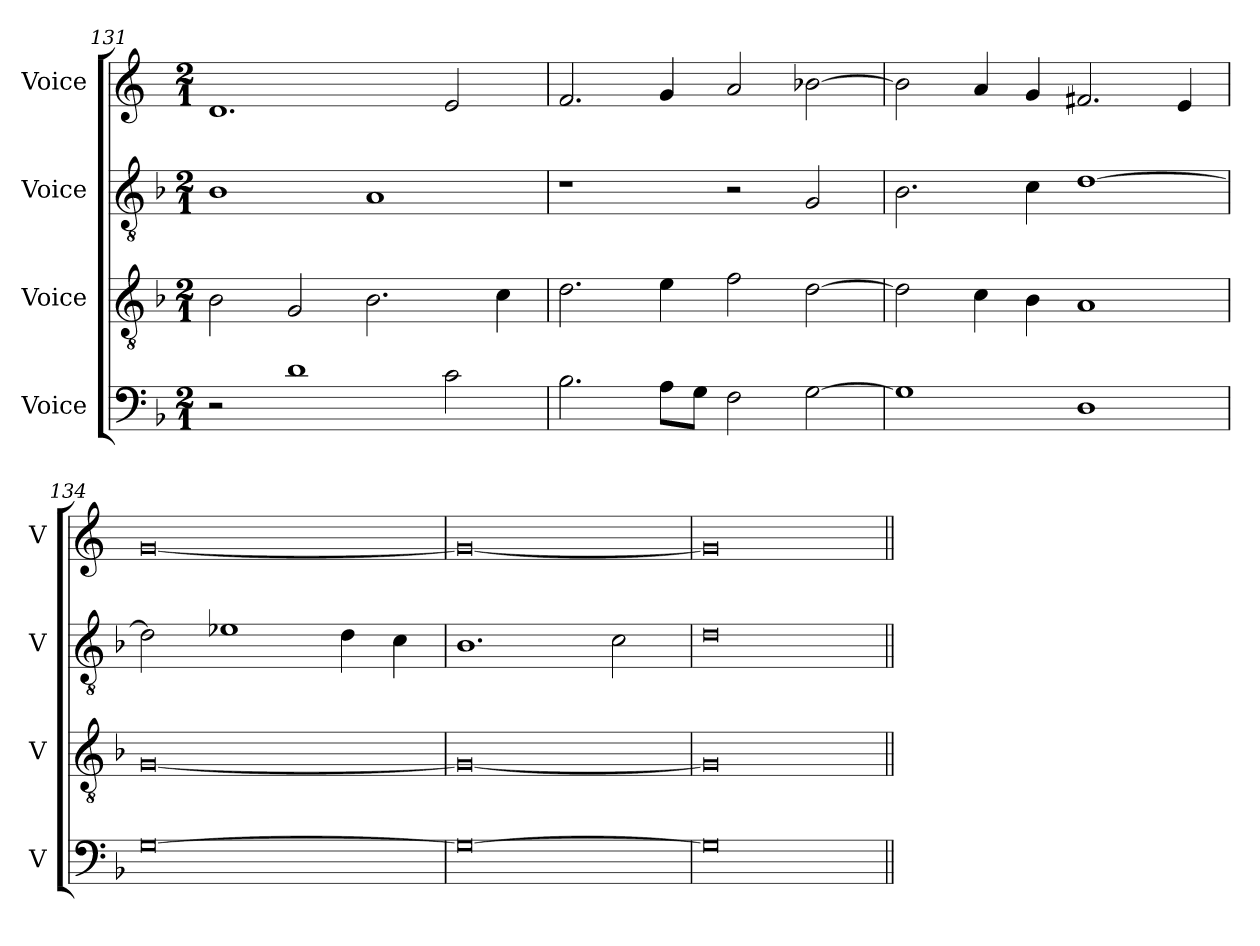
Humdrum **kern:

**kern	**kern	**kern	**kern
*part4	*part3	*part2	*part1
*staff4	*staff3	*staff2	*staff1
*I"Voice	*I"Voice	*I"Voice	*I"Voice
*I'V	*I'V	*I'V	*I'V
*clefF4	*clefGv2	*clefGv2	*clefG2
*k[b-]	*k[b-]	*k[b-]	*k[]
*M2/1	*M2/1	*M2/1	*M2/1
=131	=131	=131	=131
2r	2B-\	1B-	1.d
1d	2G/	.	.
.	2.B-\	1A	.
2c\	.	.	2e/
.	4c\	.	.
=132	=132	=132	=132
2.B-\	2.d\	1r	2.f/
8A\L	4e\	.	4g/
8G\J	.	.	.
2F\	2f\	2r	2a/
[2G\	[2d\	2G/	[2b-X\
!!LO:LB:g=z
=133	=133	=133	=133
1G]	2d\]	2.B-\	2b-\]
.	4c\	.	4a/
.	4B-\	4c\	4g/
1D	1A	[1d	2.f#X/
.	.	.	4e/
=134	=134	=134	=134
[0G	[0G	2d\]	[0g
.	.	1e-X	.
.	.	4d\	.
.	.	4c\	.
=135	=135	=135	=135
0G_	0G_	1.B-	0g_
.	.	2c\	.
=136	=136	=136	=136
0G]	0G]	0d	0g]
=||	=||	=||	=||
*-	*-	*-	*-
